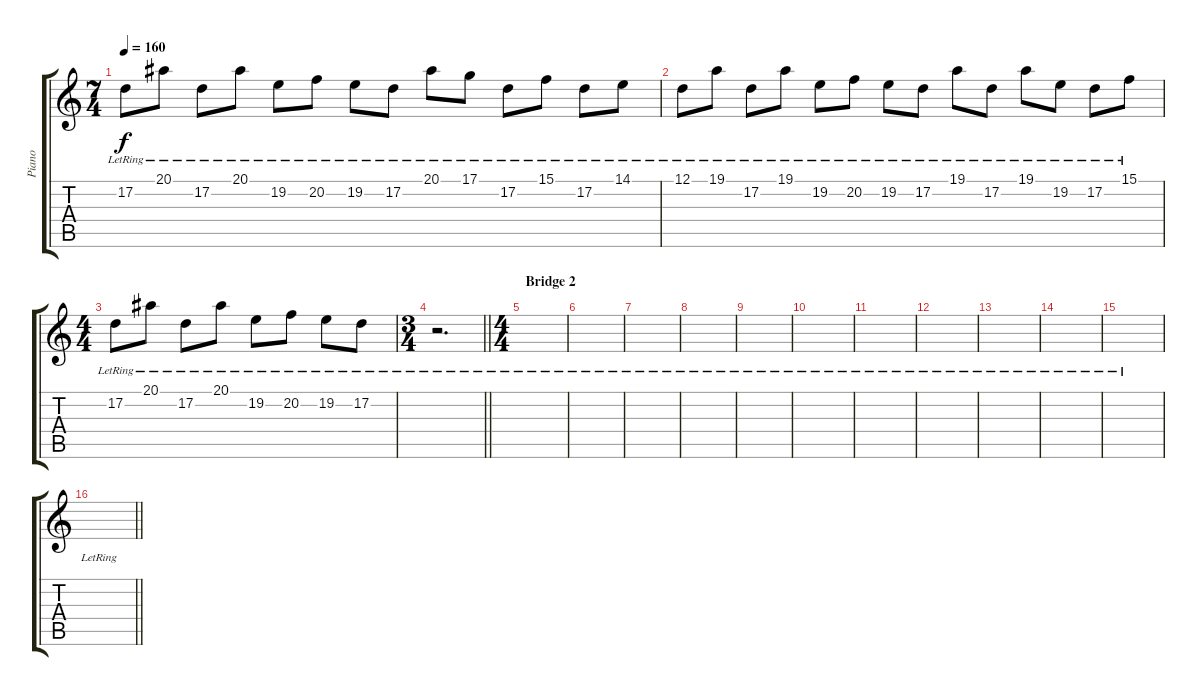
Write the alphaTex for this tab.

\track ("Piano" "Piano") {instrument acousticgrandpiano}
\staff {score tabs}
\tuning (D4 A3 F3 C3 G2 D2) {hide}
\ts (7 4)
\tempo 160
\clef g2
\ks c
17.2{lr}.8{dy f} 20.1{lr}.8 17.2{lr}.8 20.1{lr}.8 19.2{lr}.8 20.2{lr}.8 19.2{lr}.8 17.2{lr}.8 20.1{lr}.8 17.1{lr}.8 17.2{lr}.8 15.1{lr}.8 17.2{lr}.8 14.1{lr}.8 |
12.1{lr}.8 19.1{lr}.8 17.2{lr}.8 19.1{lr}.8 19.2{lr}.8 20.2{lr}.8 19.2{lr}.8 17.2{lr}.8 19.1{lr}.8 17.2{lr}.8 19.1{lr}.8 19.2{lr}.8 17.2{lr}.8 15.1{lr}.8 |
\ts (4 4)
17.2{lr}.8 20.1{lr}.8 17.2{lr}.8 20.1{lr}.8 19.2{lr}.8 20.2{lr}.8 19.2{lr}.8 17.2{lr}.8 |
\ts (3 4)
\barLineRight lightlight
r.2{d} |
\ts (4 4)
\section ("" "Bridge 2")
|
|
|
|
|
|
|
|
|
|
|
\barLineRight lightlight
